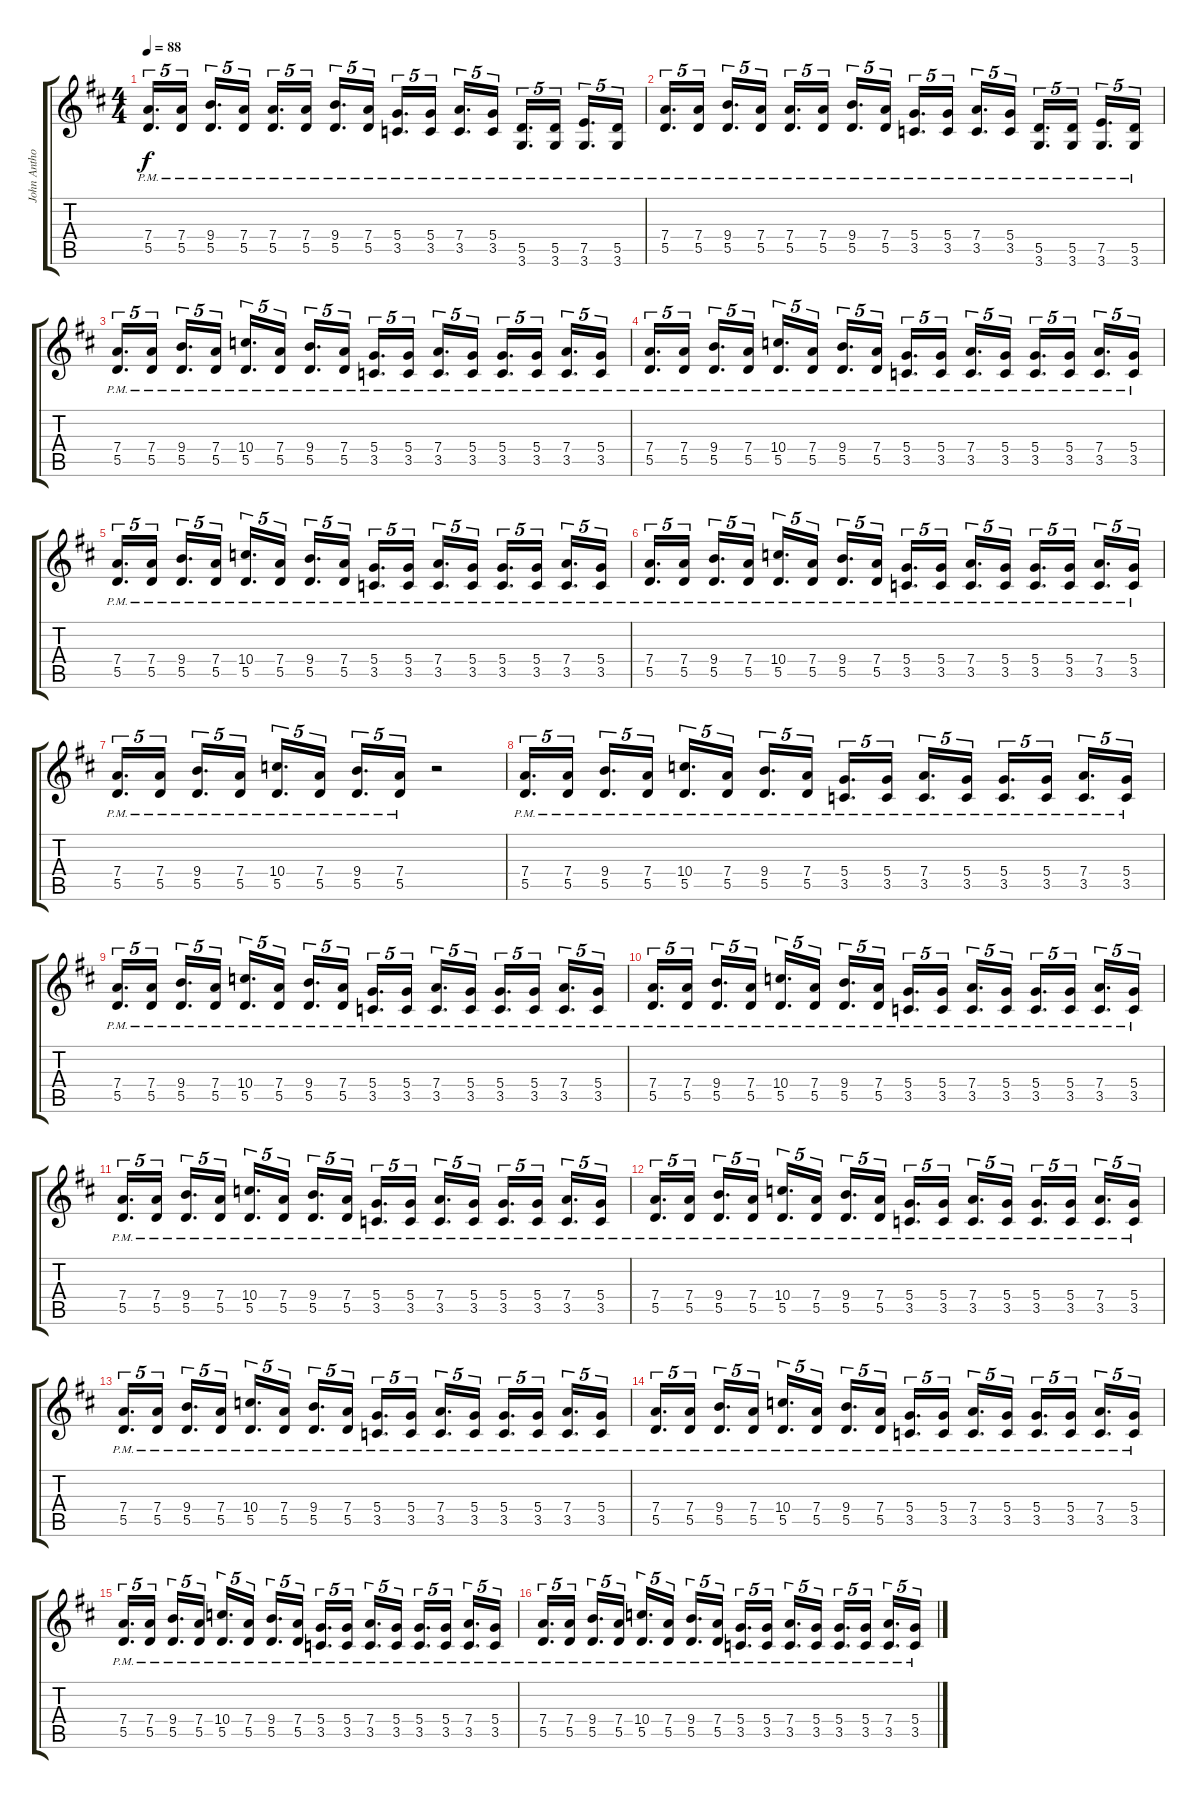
\track ("John Anthony Guitar" "John Antho") {instrument overdrivenguitar}
\staff {score tabs}
\tuning (E4 B3 G3 D3 A2 E2) {hide}
\ts (4 4)
\tempo 88
\clef g2
\ks d
(7.4{pm} 5.5{pm}).16{d tu (5 4) dy f} (7.4{pm} 5.5{pm}).16{tu (5 4)} (9.4{pm} 5.5{pm}).16{d tu (5 4)} (7.4{pm} 5.5{pm}).16{tu (5 4)} (7.4{pm} 5.5{pm}).16{d tu (5 4)} (7.4{pm} 5.5{pm}).16{tu (5 4)} (9.4{pm} 5.5{pm}).16{d tu (5 4)} (7.4{pm} 5.5{pm}).16{tu (5 4)} (5.4{pm} 3.5{pm}).16{d tu (5 4)} (5.4{pm} 3.5{pm}).16{tu (5 4)} (7.4{pm} 3.5{pm}).16{d tu (5 4)} (5.4{pm} 3.5{pm}).16{tu (5 4)} (5.5{pm} 3.6{pm}).16{d tu (5 4)} (5.5{pm} 3.6{pm}).16{tu (5 4)} (7.5{pm} 3.6{pm}).16{d tu (5 4)} (5.5{pm} 3.6{pm}).16{tu (5 4)} |
(7.4{pm} 5.5{pm}).16{d tu (5 4)} (7.4{pm} 5.5{pm}).16{tu (5 4)} (9.4{pm} 5.5{pm}).16{d tu (5 4)} (7.4{pm} 5.5{pm}).16{tu (5 4)} (7.4{pm} 5.5{pm}).16{d tu (5 4)} (7.4{pm} 5.5{pm}).16{tu (5 4)} (9.4{pm} 5.5{pm}).16{d tu (5 4)} (7.4{pm} 5.5{pm}).16{tu (5 4)} (5.4{pm} 3.5{pm}).16{d tu (5 4)} (5.4{pm} 3.5{pm}).16{tu (5 4)} (7.4{pm} 3.5{pm}).16{d tu (5 4)} (5.4{pm} 3.5{pm}).16{tu (5 4)} (5.5{pm} 3.6{pm}).16{d tu (5 4)} (5.5{pm} 3.6{pm}).16{tu (5 4)} (7.5{pm} 3.6{pm}).16{d tu (5 4)} (5.5{pm} 3.6{pm}).16{tu (5 4)} |
(7.4{pm} 5.5{pm}).16{d tu (5 4)} (7.4{pm} 5.5{pm}).16{tu (5 4)} (9.4{pm} 5.5{pm}).16{d tu (5 4)} (7.4{pm} 5.5{pm}).16{tu (5 4)} (10.4{pm} 5.5{pm}).16{d tu (5 4)} (7.4{pm} 5.5{pm}).16{tu (5 4)} (9.4{pm} 5.5{pm}).16{d tu (5 4)} (7.4{pm} 5.5{pm}).16{tu (5 4)} (5.4{pm} 3.5{pm}).16{d tu (5 4)} (5.4{pm} 3.5{pm}).16{tu (5 4)} (7.4{pm} 3.5{pm}).16{d tu (5 4)} (5.4{pm} 3.5{pm}).16{tu (5 4)} (5.4 3.5{pm}).16{d tu (5 4)} (5.4 3.5{pm}).16{tu (5 4)} (7.4 3.5{pm}).16{d tu (5 4)} (5.4 3.5{pm}).16{tu (5 4)} |
(7.4{pm} 5.5{pm}).16{d tu (5 4)} (7.4{pm} 5.5{pm}).16{tu (5 4)} (9.4{pm} 5.5{pm}).16{d tu (5 4)} (7.4{pm} 5.5{pm}).16{tu (5 4)} (10.4{pm} 5.5{pm}).16{d tu (5 4)} (7.4{pm} 5.5{pm}).16{tu (5 4)} (9.4{pm} 5.5{pm}).16{d tu (5 4)} (7.4{pm} 5.5{pm}).16{tu (5 4)} (5.4{pm} 3.5{pm}).16{d tu (5 4)} (5.4{pm} 3.5{pm}).16{tu (5 4)} (7.4{pm} 3.5{pm}).16{d tu (5 4)} (5.4{pm} 3.5{pm}).16{tu (5 4)} (5.4 3.5{pm}).16{d tu (5 4)} (5.4 3.5{pm}).16{tu (5 4)} (7.4 3.5{pm}).16{d tu (5 4)} (5.4 3.5{pm}).16{tu (5 4)} |
(7.4{pm} 5.5{pm}).16{d tu (5 4)} (7.4{pm} 5.5{pm}).16{tu (5 4)} (9.4{pm} 5.5{pm}).16{d tu (5 4)} (7.4{pm} 5.5{pm}).16{tu (5 4)} (10.4{pm} 5.5{pm}).16{d tu (5 4)} (7.4{pm} 5.5{pm}).16{tu (5 4)} (9.4{pm} 5.5{pm}).16{d tu (5 4)} (7.4{pm} 5.5{pm}).16{tu (5 4)} (5.4{pm} 3.5{pm}).16{d tu (5 4)} (5.4{pm} 3.5{pm}).16{tu (5 4)} (7.4{pm} 3.5{pm}).16{d tu (5 4)} (5.4{pm} 3.5{pm}).16{tu (5 4)} (5.4 3.5{pm}).16{d tu (5 4)} (5.4 3.5{pm}).16{tu (5 4)} (7.4 3.5{pm}).16{d tu (5 4)} (5.4 3.5{pm}).16{tu (5 4)} |
(7.4{pm} 5.5{pm}).16{d tu (5 4)} (7.4{pm} 5.5{pm}).16{tu (5 4)} (9.4{pm} 5.5{pm}).16{d tu (5 4)} (7.4{pm} 5.5{pm}).16{tu (5 4)} (10.4{pm} 5.5{pm}).16{d tu (5 4)} (7.4{pm} 5.5{pm}).16{tu (5 4)} (9.4{pm} 5.5{pm}).16{d tu (5 4)} (7.4{pm} 5.5{pm}).16{tu (5 4)} (5.4{pm} 3.5{pm}).16{d tu (5 4)} (5.4{pm} 3.5{pm}).16{tu (5 4)} (7.4{pm} 3.5{pm}).16{d tu (5 4)} (5.4{pm} 3.5{pm}).16{tu (5 4)} (5.4 3.5{pm}).16{d tu (5 4)} (5.4 3.5{pm}).16{tu (5 4)} (7.4 3.5{pm}).16{d tu (5 4)} (5.4 3.5{pm}).16{tu (5 4)} |
(7.4{pm} 5.5{pm}).16{d tu (5 4)} (7.4{pm} 5.5{pm}).16{tu (5 4)} (9.4{pm} 5.5{pm}).16{d tu (5 4)} (7.4{pm} 5.5{pm}).16{tu (5 4)} (10.4{pm} 5.5{pm}).16{d tu (5 4)} (7.4{pm} 5.5{pm}).16{tu (5 4)} (9.4{pm} 5.5{pm}).16{d tu (5 4)} (7.4{pm} 5.5{pm}).16{tu (5 4)} r.2 |
(7.4{pm} 5.5{pm}).16{d tu (5 4)} (7.4{pm} 5.5{pm}).16{tu (5 4)} (9.4{pm} 5.5{pm}).16{d tu (5 4)} (7.4{pm} 5.5{pm}).16{tu (5 4)} (10.4{pm} 5.5{pm}).16{d tu (5 4)} (7.4{pm} 5.5{pm}).16{tu (5 4)} (9.4{pm} 5.5{pm}).16{d tu (5 4)} (7.4{pm} 5.5{pm}).16{tu (5 4)} (5.4{pm} 3.5{pm}).16{d tu (5 4)} (5.4{pm} 3.5{pm}).16{tu (5 4)} (7.4{pm} 3.5{pm}).16{d tu (5 4)} (5.4{pm} 3.5{pm}).16{tu (5 4)} (5.4 3.5{pm}).16{d tu (5 4)} (5.4 3.5{pm}).16{tu (5 4)} (7.4 3.5{pm}).16{d tu (5 4)} (5.4 3.5{pm}).16{tu (5 4)} |
(7.4{pm} 5.5{pm}).16{d tu (5 4)} (7.4{pm} 5.5{pm}).16{tu (5 4)} (9.4{pm} 5.5{pm}).16{d tu (5 4)} (7.4{pm} 5.5{pm}).16{tu (5 4)} (10.4{pm} 5.5{pm}).16{d tu (5 4)} (7.4{pm} 5.5{pm}).16{tu (5 4)} (9.4{pm} 5.5{pm}).16{d tu (5 4)} (7.4{pm} 5.5{pm}).16{tu (5 4)} (5.4{pm} 3.5{pm}).16{d tu (5 4)} (5.4{pm} 3.5{pm}).16{tu (5 4)} (7.4{pm} 3.5{pm}).16{d tu (5 4)} (5.4{pm} 3.5{pm}).16{tu (5 4)} (5.4 3.5{pm}).16{d tu (5 4)} (5.4 3.5{pm}).16{tu (5 4)} (7.4 3.5{pm}).16{d tu (5 4)} (5.4 3.5{pm}).16{tu (5 4)} |
(7.4{pm} 5.5{pm}).16{d tu (5 4)} (7.4{pm} 5.5{pm}).16{tu (5 4)} (9.4{pm} 5.5{pm}).16{d tu (5 4)} (7.4{pm} 5.5{pm}).16{tu (5 4)} (10.4{pm} 5.5{pm}).16{d tu (5 4)} (7.4{pm} 5.5{pm}).16{tu (5 4)} (9.4{pm} 5.5{pm}).16{d tu (5 4)} (7.4{pm} 5.5{pm}).16{tu (5 4)} (5.4{pm} 3.5{pm}).16{d tu (5 4)} (5.4{pm} 3.5{pm}).16{tu (5 4)} (7.4{pm} 3.5{pm}).16{d tu (5 4)} (5.4{pm} 3.5{pm}).16{tu (5 4)} (5.4 3.5{pm}).16{d tu (5 4)} (5.4 3.5{pm}).16{tu (5 4)} (7.4 3.5{pm}).16{d tu (5 4)} (5.4 3.5{pm}).16{tu (5 4)} |
(7.4{pm} 5.5{pm}).16{d tu (5 4)} (7.4{pm} 5.5{pm}).16{tu (5 4)} (9.4{pm} 5.5{pm}).16{d tu (5 4)} (7.4{pm} 5.5{pm}).16{tu (5 4)} (10.4{pm} 5.5{pm}).16{d tu (5 4)} (7.4{pm} 5.5{pm}).16{tu (5 4)} (9.4{pm} 5.5{pm}).16{d tu (5 4)} (7.4{pm} 5.5{pm}).16{tu (5 4)} (5.4{pm} 3.5{pm}).16{d tu (5 4)} (5.4{pm} 3.5{pm}).16{tu (5 4)} (7.4{pm} 3.5{pm}).16{d tu (5 4)} (5.4{pm} 3.5{pm}).16{tu (5 4)} (5.4 3.5{pm}).16{d tu (5 4)} (5.4 3.5{pm}).16{tu (5 4)} (7.4 3.5{pm}).16{d tu (5 4)} (5.4 3.5{pm}).16{tu (5 4)} |
(7.4{pm} 5.5{pm}).16{d tu (5 4)} (7.4{pm} 5.5{pm}).16{tu (5 4)} (9.4{pm} 5.5{pm}).16{d tu (5 4)} (7.4{pm} 5.5{pm}).16{tu (5 4)} (10.4{pm} 5.5{pm}).16{d tu (5 4)} (7.4{pm} 5.5{pm}).16{tu (5 4)} (9.4{pm} 5.5{pm}).16{d tu (5 4)} (7.4{pm} 5.5{pm}).16{tu (5 4)} (5.4{pm} 3.5{pm}).16{d tu (5 4)} (5.4{pm} 3.5{pm}).16{tu (5 4)} (7.4{pm} 3.5{pm}).16{d tu (5 4)} (5.4{pm} 3.5{pm}).16{tu (5 4)} (5.4 3.5{pm}).16{d tu (5 4)} (5.4 3.5{pm}).16{tu (5 4)} (7.4 3.5{pm}).16{d tu (5 4)} (5.4 3.5{pm}).16{tu (5 4)} |
(7.4{pm} 5.5{pm}).16{d tu (5 4)} (7.4{pm} 5.5{pm}).16{tu (5 4)} (9.4{pm} 5.5{pm}).16{d tu (5 4)} (7.4{pm} 5.5{pm}).16{tu (5 4)} (10.4{pm} 5.5{pm}).16{d tu (5 4)} (7.4{pm} 5.5{pm}).16{tu (5 4)} (9.4{pm} 5.5{pm}).16{d tu (5 4)} (7.4{pm} 5.5{pm}).16{tu (5 4)} (5.4{pm} 3.5{pm}).16{d tu (5 4)} (5.4{pm} 3.5{pm}).16{tu (5 4)} (7.4{pm} 3.5{pm}).16{d tu (5 4)} (5.4{pm} 3.5{pm}).16{tu (5 4)} (5.4 3.5{pm}).16{d tu (5 4)} (5.4 3.5{pm}).16{tu (5 4)} (7.4 3.5{pm}).16{d tu (5 4)} (5.4 3.5{pm}).16{tu (5 4)} |
(7.4{pm} 5.5{pm}).16{d tu (5 4)} (7.4{pm} 5.5{pm}).16{tu (5 4)} (9.4{pm} 5.5{pm}).16{d tu (5 4)} (7.4{pm} 5.5{pm}).16{tu (5 4)} (10.4{pm} 5.5{pm}).16{d tu (5 4)} (7.4{pm} 5.5{pm}).16{tu (5 4)} (9.4{pm} 5.5{pm}).16{d tu (5 4)} (7.4{pm} 5.5{pm}).16{tu (5 4)} (5.4{pm} 3.5{pm}).16{d tu (5 4)} (5.4{pm} 3.5{pm}).16{tu (5 4)} (7.4{pm} 3.5{pm}).16{d tu (5 4)} (5.4{pm} 3.5{pm}).16{tu (5 4)} (5.4 3.5{pm}).16{d tu (5 4)} (5.4 3.5{pm}).16{tu (5 4)} (7.4 3.5{pm}).16{d tu (5 4)} (5.4 3.5{pm}).16{tu (5 4)} |
(7.4{pm} 5.5{pm}).16{d tu (5 4)} (7.4{pm} 5.5{pm}).16{tu (5 4)} (9.4{pm} 5.5{pm}).16{d tu (5 4)} (7.4{pm} 5.5{pm}).16{tu (5 4)} (10.4{pm} 5.5{pm}).16{d tu (5 4)} (7.4{pm} 5.5{pm}).16{tu (5 4)} (9.4{pm} 5.5{pm}).16{d tu (5 4)} (7.4{pm} 5.5{pm}).16{tu (5 4)} (5.4{pm} 3.5{pm}).16{d tu (5 4)} (5.4{pm} 3.5{pm}).16{tu (5 4)} (7.4{pm} 3.5{pm}).16{d tu (5 4)} (5.4{pm} 3.5{pm}).16{tu (5 4)} (5.4 3.5{pm}).16{d tu (5 4)} (5.4 3.5{pm}).16{tu (5 4)} (7.4 3.5{pm}).16{d tu (5 4)} (5.4 3.5{pm}).16{tu (5 4)} |
(7.4{pm} 5.5{pm}).16{d tu (5 4)} (7.4{pm} 5.5{pm}).16{tu (5 4)} (9.4{pm} 5.5{pm}).16{d tu (5 4)} (7.4{pm} 5.5{pm}).16{tu (5 4)} (10.4{pm} 5.5{pm}).16{d tu (5 4)} (7.4{pm} 5.5{pm}).16{tu (5 4)} (9.4{pm} 5.5{pm}).16{d tu (5 4)} (7.4{pm} 5.5{pm}).16{tu (5 4)} (5.4{pm} 3.5{pm}).16{d tu (5 4)} (5.4{pm} 3.5{pm}).16{tu (5 4)} (7.4{pm} 3.5{pm}).16{d tu (5 4)} (5.4{pm} 3.5{pm}).16{tu (5 4)} (5.4 3.5{pm}).16{d tu (5 4)} (5.4 3.5{pm}).16{tu (5 4)} (7.4 3.5{pm}).16{d tu (5 4)} (5.4 3.5{pm}).16{tu (5 4)}
